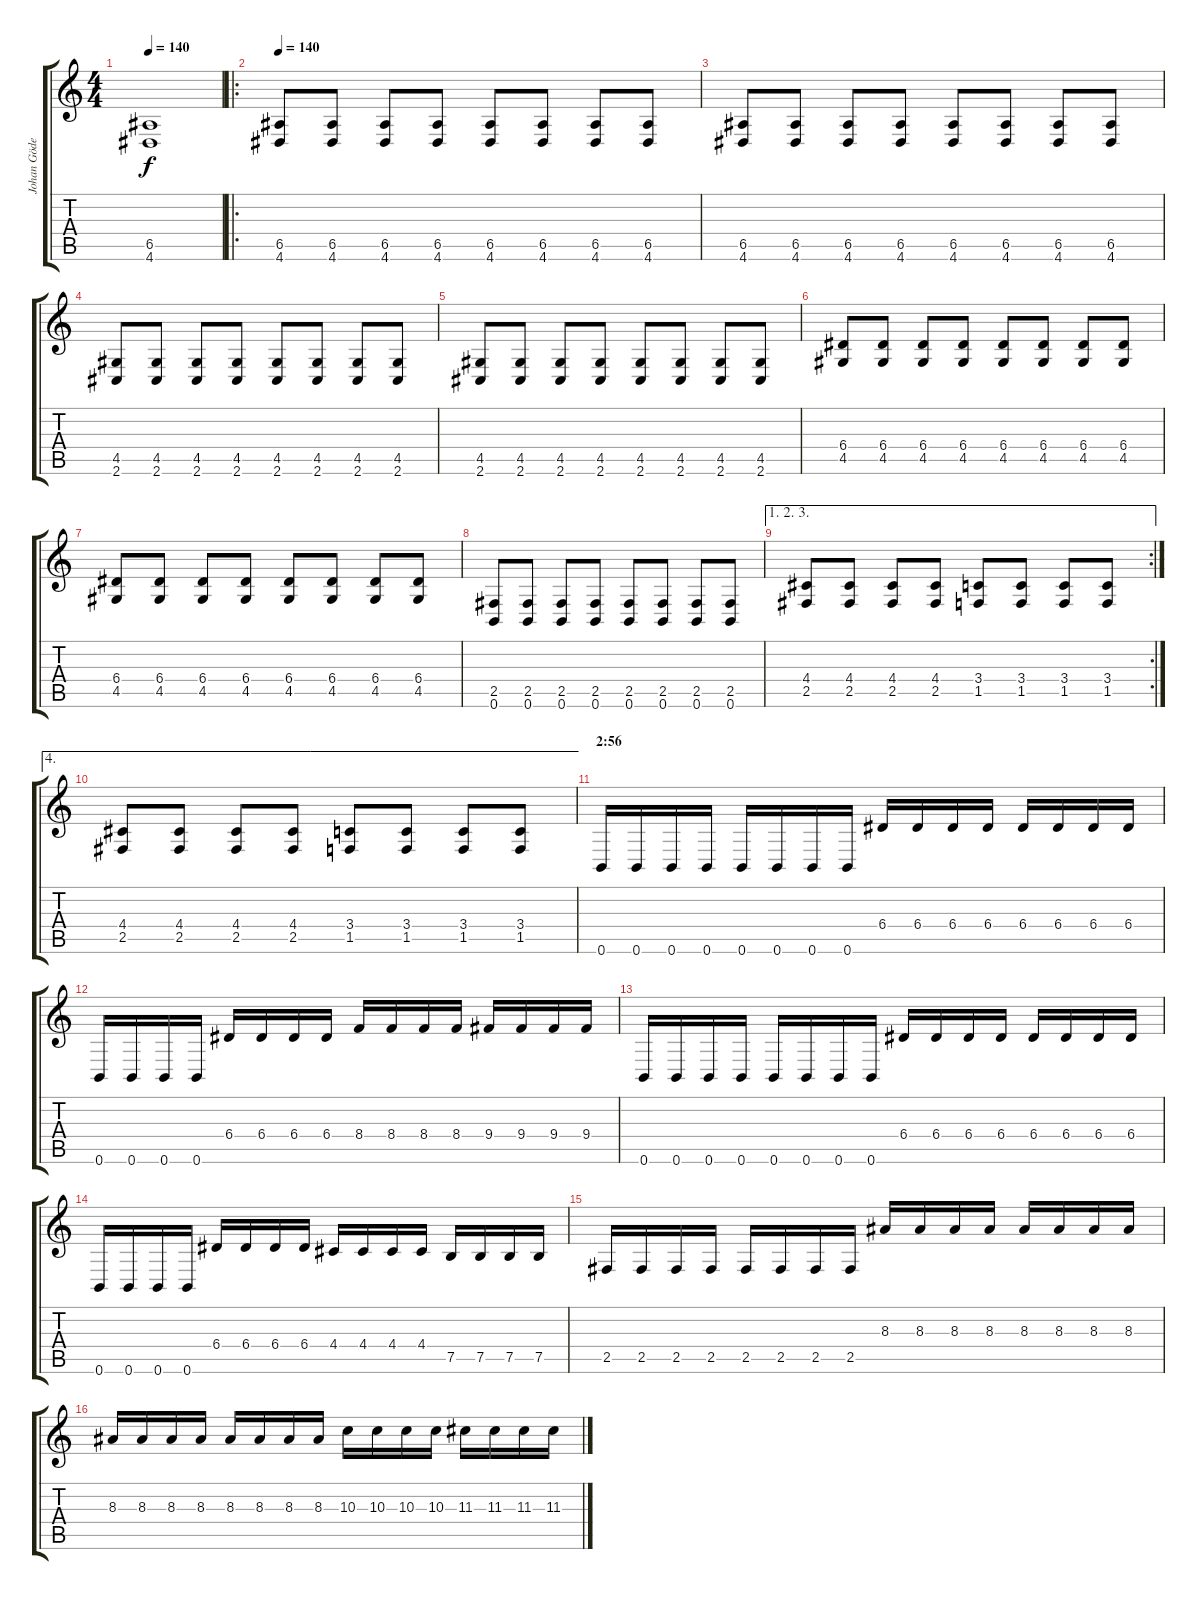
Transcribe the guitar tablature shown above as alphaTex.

\track ("Johan Göderberg" "Johan Göde") {instrument distortionguitar}
\staff {score tabs}
\tuning (B3 Gb3 D3 A2 E2 B1) {hide}
\ts (4 4)
\tempo 140
\clef g2
\ks c
(6.5{t} 4.6{t}).1{dy f} |
\ro
\tempo 140
(6.5 4.6).8 (6.5 4.6).8 (6.5 4.6).8 (6.5 4.6).8 (6.5 4.6).8 (6.5 4.6).8 (6.5 4.6).8 (6.5 4.6).8 |
(6.5 4.6).8 (6.5 4.6).8 (6.5 4.6).8 (6.5 4.6).8 (6.5 4.6).8 (6.5 4.6).8 (6.5 4.6).8 (6.5 4.6).8 |
(4.5 2.6).8 (4.5 2.6).8 (4.5 2.6).8 (4.5 2.6).8 (4.5 2.6).8 (4.5 2.6).8 (4.5 2.6).8 (4.5 2.6).8 |
(4.5 2.6).8 (4.5 2.6).8 (4.5 2.6).8 (4.5 2.6).8 (4.5 2.6).8 (4.5 2.6).8 (4.5 2.6).8 (4.5 2.6).8 |
(6.4 4.5).8 (6.4 4.5).8 (6.4 4.5).8 (6.4 4.5).8 (6.4 4.5).8 (6.4 4.5).8 (6.4 4.5).8 (6.4 4.5).8 |
(6.4 4.5).8 (6.4 4.5).8 (6.4 4.5).8 (6.4 4.5).8 (6.4 4.5).8 (6.4 4.5).8 (6.4 4.5).8 (6.4 4.5).8 |
(2.5 0.6).8 (2.5 0.6).8 (2.5 0.6).8 (2.5 0.6).8 (2.5 0.6).8 (2.5 0.6).8 (2.5 0.6).8 (2.5 0.6).8 |
\ae (1 2 3)
\rc 2
(4.4 2.5).8 (4.4 2.5).8 (4.4 2.5).8 (4.4 2.5).8 (3.4 1.5).8 (3.4 1.5).8 (3.4 1.5).8 (3.4 1.5).8 |
\ae 4
(4.4 2.5).8 (4.4 2.5).8 (4.4 2.5).8 (4.4 2.5).8 (3.4 1.5).8 (3.4 1.5).8 (3.4 1.5).8 (3.4 1.5).8 |
\section ("" "2:56")
0.6.16 0.6.16 0.6.16 0.6.16 0.6.16 0.6.16 0.6.16 0.6.16 6.4.16 6.4.16 6.4.16 6.4.16 6.4.16 6.4.16 6.4.16 6.4.16 |
0.6.16 0.6.16 0.6.16 0.6.16 6.4.16 6.4.16 6.4.16 6.4.16 8.4.16 8.4.16 8.4.16 8.4.16 9.4.16 9.4.16 9.4.16 9.4.16 |
0.6.16 0.6.16 0.6.16 0.6.16 0.6.16 0.6.16 0.6.16 0.6.16 6.4.16 6.4.16 6.4.16 6.4.16 6.4.16 6.4.16 6.4.16 6.4.16 |
0.6.16 0.6.16 0.6.16 0.6.16 6.4.16 6.4.16 6.4.16 6.4.16 4.4.16 4.4.16 4.4.16 4.4.16 7.5.16 7.5.16 7.5.16 7.5.16 |
2.5.16{volume 10} 2.5.16 2.5.16 2.5.16 2.5.16 2.5.16 2.5.16 2.5.16 8.3.16 8.3.16 8.3.16 8.3.16 8.3.16 8.3.16 8.3.16 8.3.16 |
8.3.16 8.3.16 8.3.16 8.3.16 8.3.16 8.3.16 8.3.16 8.3.16 10.3.16 10.3.16 10.3.16 10.3.16 11.3.16 11.3.16 11.3.16 11.3.16
